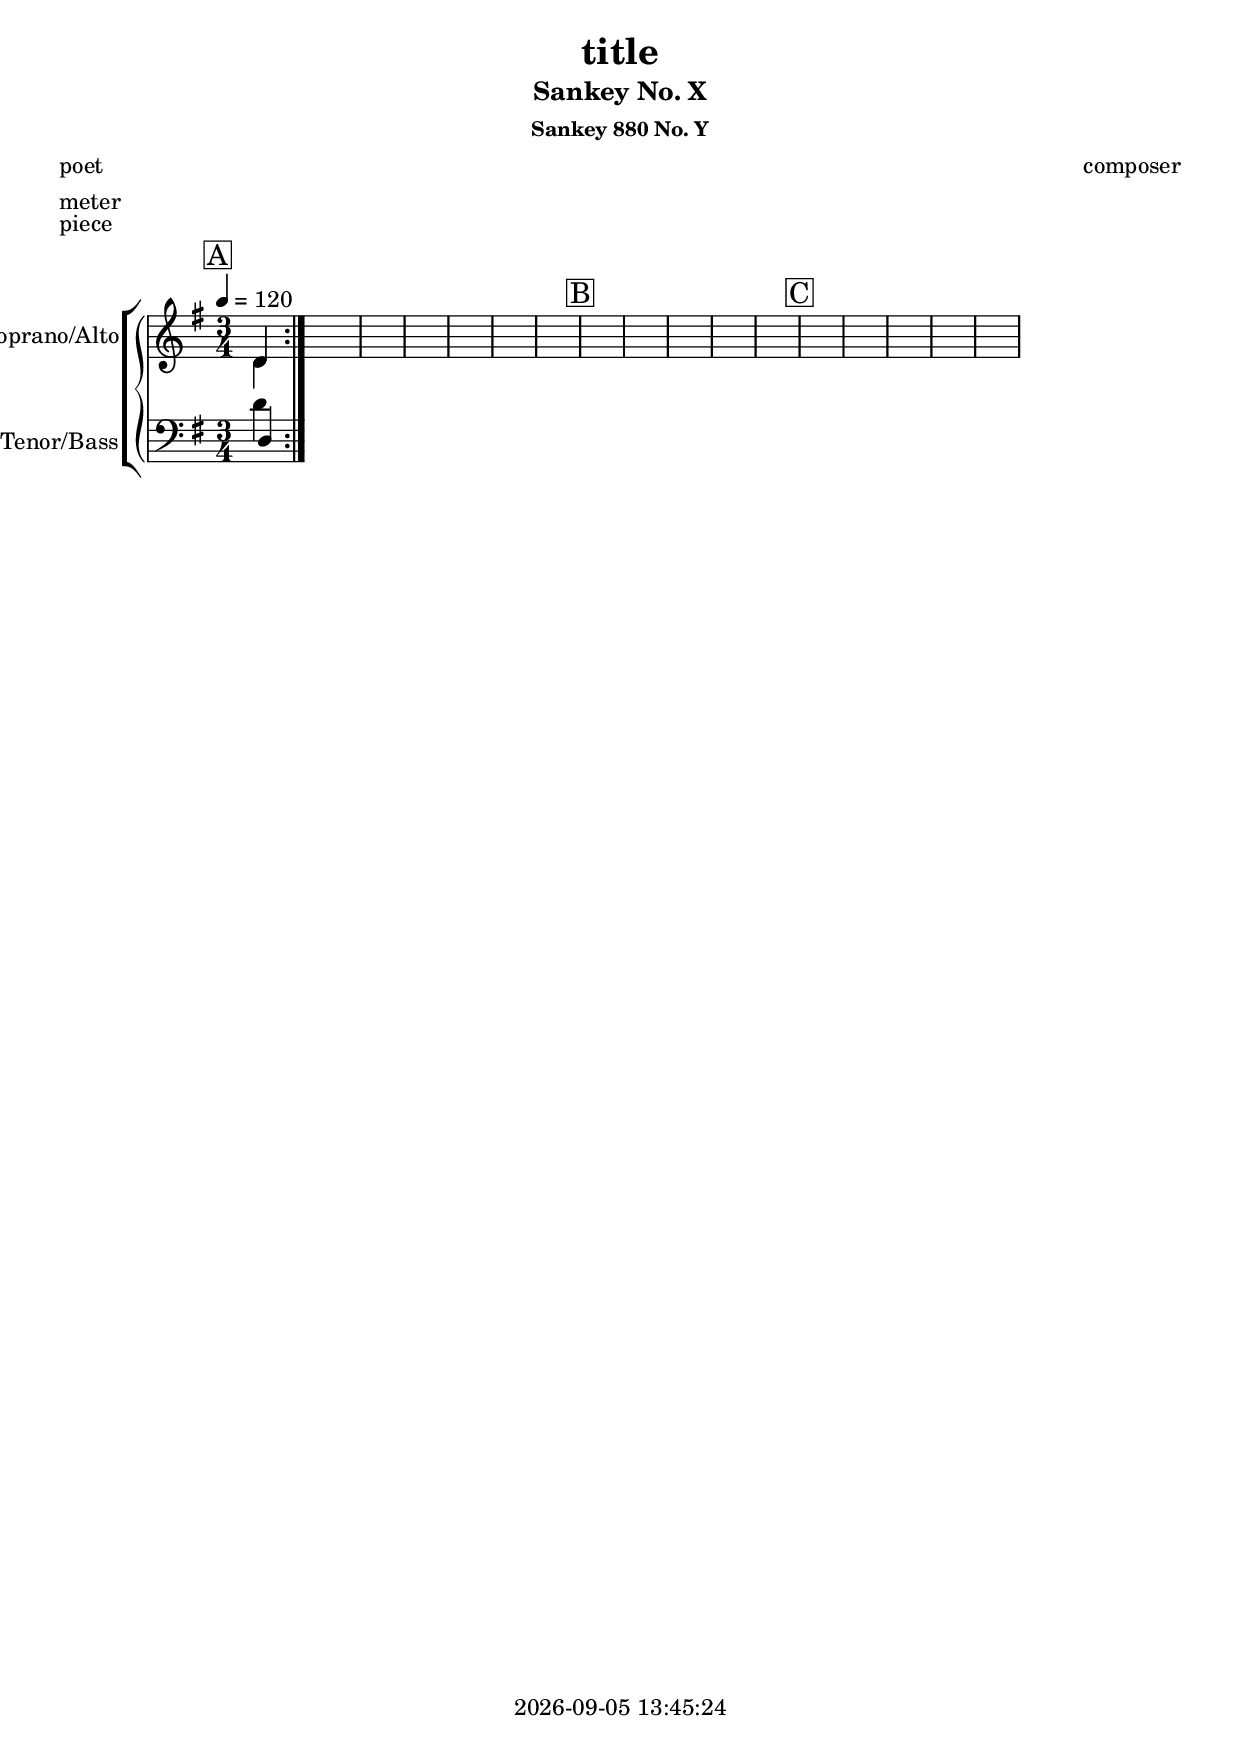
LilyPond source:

\version "2.20.2"

\include "articulate.ly"

today = #(strftime "%Y-%m-%d %H:%M:%S" (localtime (current-time)))

\header {
% centered at top
%  dedication  = "dedication"
  title       = "title"
  subtitle    = "Sankey No. X"
  subsubtitle = "Sankey 880 No. Y"
%  instrument  = "instrument"
  
% arrangement of following lines:
%
%  poet    composer
%  meter   arranger
%  piece       opus

  composer    = "composer"
%  arranger    = "arranger"
%  opus        = "opus"

  poet        = "poet"
  meter       = "meter"
  piece       = "piece"

% centered at bottom
% tagline     = "tagline" % default lilypond version
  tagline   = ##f
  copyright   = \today
}

% #(set-global-staff-size 16)

global = {
  \key g \major
  \time 3/4
  \tempo 4=120
}

RehearsalTrack = {
% \set Score.currentBarNumber = #5
% \mark \markup { \circle "1a" }
  \mark \markup { \box "A" } s2.*6
  \mark \markup { \box "B" } s2.*5
  \mark \markup { \box "C" } s2.*5
}

TempoTrack = {
}

soprano = \relative c' {
  \global
  \repeat volta 4 {
    d4
  }
}

dynamicsWomen = {
  \override DynamicTextSpanner.style = #'none
}

alto = \relative c' {
  \global
  \repeat volta 4 {
    d4
  }
}

tenor = \relative c {
  \global
  \repeat volta 4 {
    d4
  }
}

dynamicsMen = {
  \override DynamicTextSpanner.style = #'none
}

bass= \relative c' {
  \global
  \repeat volta 4 {
    d4
  }
}

wordsOne = \lyricmode {
  \set stanza = "1."
}
  
wordsTwo = \lyricmode {
  \set stanza = "1."
}
  
wordsThree = \lyricmode {
  \set stanza = "1."
}
  
wordsFour = \lyricmode {
  \set stanza = "1."
}
  
pianoRH = \relative c' {
  \global
  c4
  \bar "|."
}

pianoRHone = \relative c' {
  \global
  \voiceOne
  c4
  \bar "|."
}

pianoRHtwo = \relative c' {
  \global
  \voiceTwo
  c4
  \bar "|."
}

dynamicsPiano = {
  \override DynamicTextSpanner.style = #'none
}

pianoLH = \relative c' {
  \global
  \oneVoice
  c4
  \bar "|."
}

pianoLHone = \relative c' {
  \global
  \voiceOne
  c4
  \bar "|."
}

pianoLHtwo = \relative c' {
  \global
  \voiceTwo
  c4
  \bar "|."
}

\book {
  \score {
%    \unfoldRepeats \articulate <<
    \context GrandStaff <<
%      <<
%        \new ChordNames { \ChordTrack }
%        \new FretBoards { \ChordTrack }
%      >>
      <<
        \new ChoirStaff <<
%          \new Voice = tempo \TempoTrack
%                                  % Single soprano staff
%          \new Dynamics \dynamicsSop
%          \new Staff \with { instrumentName = #"Soprano" shortInstrumentName = #"S" } <<
%            \new Voice \RehearsalTrack
%            \new Voice = "soprano" \soprano
%            \new Lyrics \lyricsto "soprano" \wordsSop
%          >>
%                                  % Single alto staff
%          \new Dynamics \dynamicsAlto
%          \new Staff \with { instrumentName = #"Alto" shortInstrumentName = #"A" } <<
%            \new Voice = "alto" \alto
%            \new Lyrics \lyricsto "alto" \wordsAlto
%          >>
%                                  % Single tenor staff
%          \new Dynamics \dynamicsTenor
%          \new Staff \with { instrumentName = #"Tenor" shortInstrumentName = #"T" } <<
%            \clef "treble_8"
%            \new Voice = "tenor" \tenor
%            \new Lyrics \lyricsto "tenor" \wordsTenor
%          >>
%                                  % Single bass staff
%          \new Dynamics \dynamicsBass
%          \new Staff \with { instrumentName = #"Bass" shortInstrumentName = #"B" } <<
%            \clef "bass"
%            \new Voice = "bass" \bass
%            \new Lyrics \lyricsto "bass" \wordsBass
%          >>
                                  % Joint soprano/alto staff
          \new Dynamics \dynamicsWomen
          \new Staff \with { instrumentName = #"Soprano/Alto" shortInstrumentName = #"SA" } <<
            \new Voice \RehearsalTrack
            \new Voice = "soprano" { \voiceOne \soprano }
            \new Voice = "alto"    { \voiceTwo \alto    }
            \new Lyrics \lyricsto "soprano" \wordsOne
            \new Lyrics \lyricsto "soprano" \wordsTwo
            \new Lyrics \lyricsto "soprano" \wordsThree
            \new Lyrics \lyricsto "soprano" \wordsFour
          >>
                                  % Joint tenor/bass staff
          \new Dynamics \dynamicsMen
          \new Staff \with { instrumentName = #"Tenor/Bass" shortInstrumentName = #"TB" } <<
            \clef "bass"
            \new Voice = "tenor" { \voiceOne \tenor }
            \new Voice = "bass"  { \voiceTwo \bass  }
          >>
        >>
%        \new PianoStaff <<
%          \new Staff <<
%            \new Voice \pianoRH
%            \new Voice \pianoRHone
%            \new Voice \pianoRHtwo
%          >>
%          \new Dynamics \dynamicsPiano
%          \new Staff <<
%            \clef "bass"
%            \new Voice \pianoLH
%            \new Voice \pianoLHone
%            \new Voice \pianoLHtwo
%          >>
%        >>
      >>
    >>
    \layout {
      indent = 1.5\cm
      \context {
        \Staff \RemoveAllEmptyStaves
      }
    }
    \midi {}
  }
}
